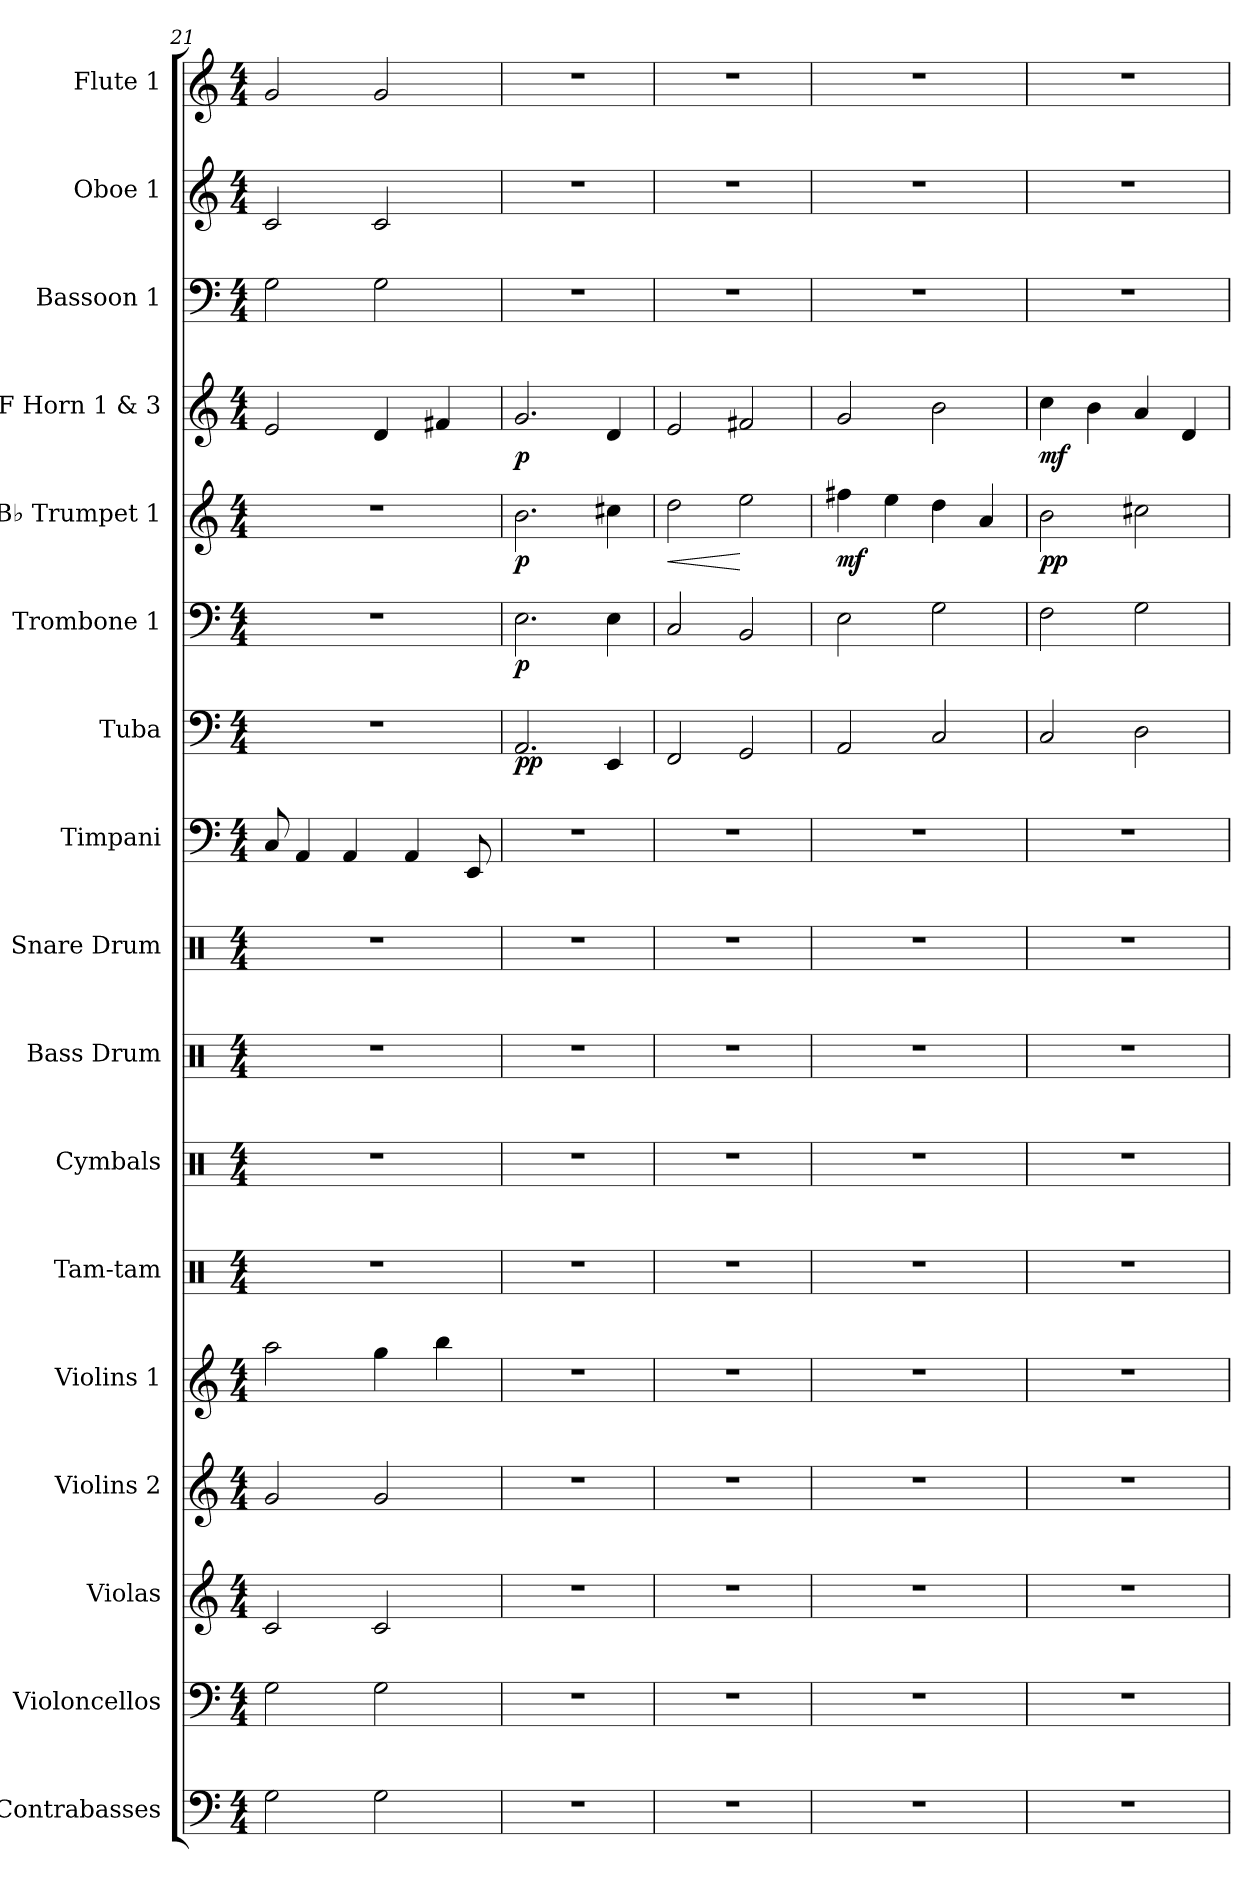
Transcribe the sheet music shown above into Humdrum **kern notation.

**kern	**kern	**kern	**kern	**kern	**kern	**kern	**kern	**kern	**kern	**kern	**dynam	**kern	**dynam	**kern	**dynam	**kern	**dynam	**kern	**kern	**kern
*part17	*part16	*part15	*part14	*part13	*part12	*part11	*part10	*part9	*part8	*part7	*part7	*part6	*part6	*part5	*part5	*part4	*part4	*part3	*part2	*part1
*staff17	*staff16	*staff15	*staff14	*staff13	*staff12	*staff11	*staff10	*staff9	*staff8	*staff7	*staff7	*staff6	*staff6	*staff5	*staff5	*staff4	*staff4	*staff3	*staff2	*staff1
*I"Contrabasses	*I"Violoncellos	*I"Violas	*I"Violins 2	*I"Violins 1	*I"Tam-tam	*I"Cymbals	*I"Bass Drum	*I"Snare Drum	*I"Timpani	*I"Tuba	*	*I"Trombone 1	*	*I"B♭ Trumpet 1	*	*I"F Horn 1 &amp; 3	*	*I"Bassoon 1	*I"Oboe 1	*I"Flute 1
*I'Cbs.	*I'Vcs.	*I'Vlas.	*I'Vlns. 2	*I'Vlns. 1	*I'T.-t.	*I'Cym.	*I'B. D.	*I'S. D.	*I'Timp.	*I'Tba.	*	*I'Tbn. 1	*	*I'B♭ Tpt. 1	*	*I'F Hn. 1 3	*	*I'Bsn. 1	*I'Ob. 1	*I'Fl. 1
*clefF4	*clefF4	*clefG2	*clefG2	*clefG2	*clefX	*clefX	*clefX	*clefX	*clefF4	*clefF4	*	*clefF4	*	*clefG2	*	*clefG2	*	*clefF4	*clefG2	*clefG2
*ITrd7c12	*	*	*	*	*	*	*	*	*	*	*	*	*	*ITrd1c2	*	*ITrd4c7	*	*	*	*
*k[]	*k[]	*k[]	*k[]	*k[]	*k[]	*k[]	*k[]	*k[]	*k[]	*k[]	*	*k[]	*	*k[b-e-]	*	*k[b-]	*	*k[]	*k[]	*k[]
*C:	*C:	*C:	*C:	*C:	*C:	*C:	*C:	*C:	*C:	*C:	*	*C:	*	*B-:	*	*F:	*	*C:	*C:	*C:
*M4/4	*M4/4	*M4/4	*M4/4	*M4/4	*M4/4	*M4/4	*M4/4	*M4/4	*M4/4	*M4/4	*	*M4/4	*	*M4/4	*	*M4/4	*	*M4/4	*M4/4	*M4/4
=21	=21	=21	=21	=21	=21	=21	=21	=21	=21	=21	=21	=21	=21	=21	=21	=21	=21	=21	=21	=21
2GGi\	2Gi\	2ci/	2gi/	2aai\	1r	1r	1r	1r	8Ci/	1r	.	1r	.	1r	.	2Ai/	.	2Gi\	2ci/	2gi/
.	.	.	.	.	.	.	.	.	4AAi/	.	.	.	.	.	.	.	.	.	.	.
.	.	.	.	.	.	.	.	.	4AAi/	.	.	.	.	.	.	.	.	.	.	.
2GGi\	2Gi\	2ci/	2gi/	4ggi\	.	.	.	.	.	.	.	.	.	.	.	4Gi/	.	2Gi\	2ci/	2gi/
.	.	.	.	.	.	.	.	.	4AAi/	.	.	.	.	.	.	.	.	.	.	.
.	.	.	.	4bbi\	.	.	.	.	.	.	.	.	.	.	.	4Bni/	.	.	.	.
.	.	.	.	.	.	.	.	.	8EEi/	.	.	.	.	.	.	.	.	.	.	.
=22	=22	=22	=22	=22	=22	=22	=22	=22	=22	=22	=22	=22	=22	=22	=22	=22	=22	=22	=22	=22
*	*	*	*	*	*	*	*	*MM55	*	*	*	*	*	*	*	*	*	*	*	*MM55
1r	1r	1r	1r	1r	1r	1r	1r	1r	1r	2.AAi/	pp	2.Ei\	p	2.ai\	p	2.ci/	p	1r	1r	1r
.	.	.	.	.	.	.	.	.	.	4EEi/	.	4Ei\	.	4bni\	.	4Gi/	.	.	.	.
=23	=23	=23	=23	=23	=23	=23	=23	=23	=23	=23	=23	=23	=23	=23	=23	=23	=23	=23	=23	=23
!	!	!	!	!	!	!	!	!	!	!	!	!	!	!	!LO:HP:b	!	!	!	!	!
1r	1r	1r	1r	1r	1r	1r	1r	1r	1r	2FFi/	.	2Ci/	.	2cci\	<	2Ai/	.	1r	1r	1r
.	.	.	.	.	.	.	.	.	.	2GGi/	.	2BBi/	.	2ddi\	[	2Bni/	.	.	.	.
=24	=24	=24	=24	=24	=24	=24	=24	=24	=24	=24	=24	=24	=24	=24	=24	=24	=24	=24	=24	=24
1r	1r	1r	1r	1r	1r	1r	1r	1r	1r	2AAi/	.	2Ei\	.	4eeni\	mf	2ci/	.	1r	1r	1r
.	.	.	.	.	.	.	.	.	.	.	.	.	.	4ddi\	.	.	.	.	.	.
.	.	.	.	.	.	.	.	.	.	2Ci/	.	2Gi\	.	4cci\	.	2ei\	.	.	.	.
.	.	.	.	.	.	.	.	.	.	.	.	.	.	4gi/	.	.	.	.	.	.
=25	=25	=25	=25	=25	=25	=25	=25	=25	=25	=25	=25	=25	=25	=25	=25	=25	=25	=25	=25	=25
1r	1r	1r	1r	1r	1r	1r	1r	1r	1r	2Ci/	.	2Fi\	.	2ai\	pp	4fi\	mf	1r	1r	1r
.	.	.	.	.	.	.	.	.	.	.	.	.	.	.	.	4ei\	.	.	.	.
.	.	.	.	.	.	.	.	.	.	2Di\	.	2Gi\	.	2bni\	.	4di/	.	.	.	.
.	.	.	.	.	.	.	.	.	.	.	.	.	.	.	.	4Gi/	.	.	.	.
=	=	=	=	=	=	=	=	=	=	=	=	=	=	=	=	=	=	=	=	=
*-	*-	*-	*-	*-	*-	*-	*-	*-	*-	*-	*-	*-	*-	*-	*-	*-	*-	*-	*-	*-
